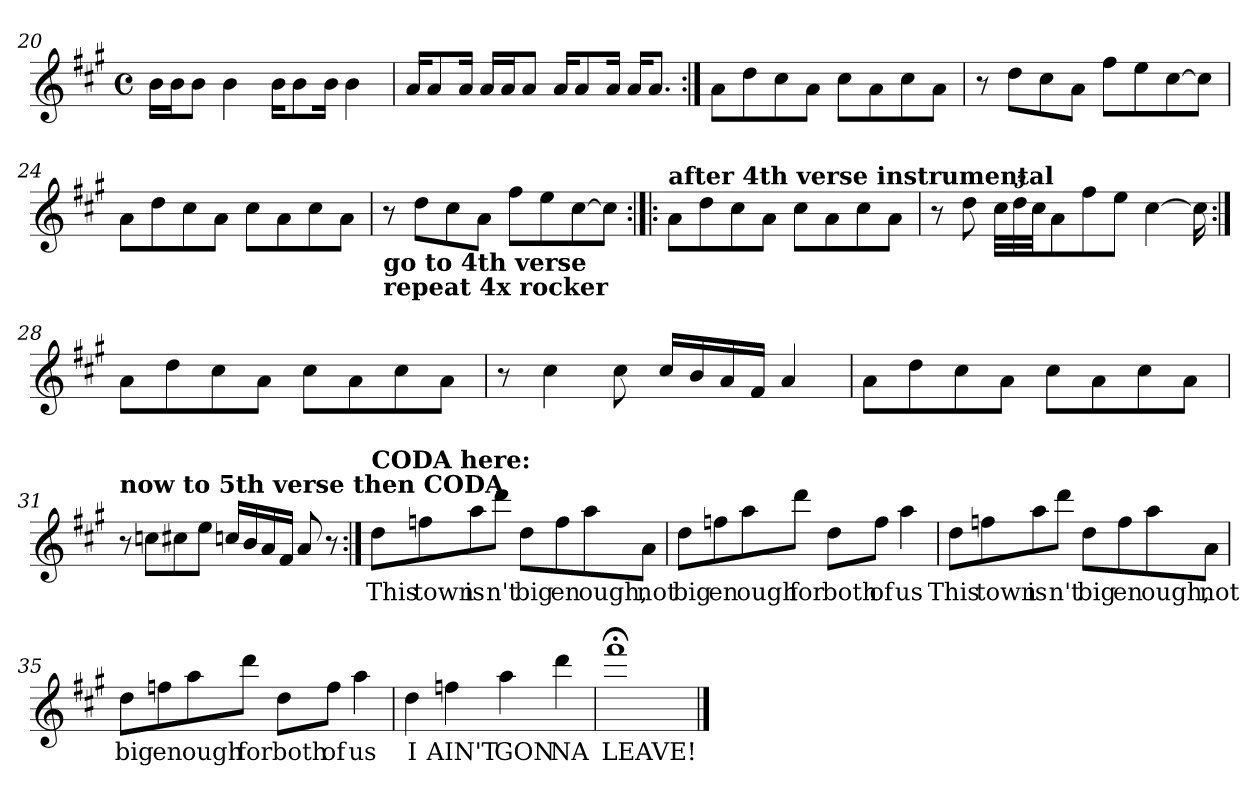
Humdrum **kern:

**kern	**text
*part1	*part1
*staff1	*staff1
*clefG2	*
*k[f#c#g#]	*
*A:	*
*M4/4	*
*met(c)	*
=20	=20
16b\LL	.
16b\J	.
8b\J	.
4b\	.
16b\KL	.
8b\	.
16b\Jk	.
4b\	.
=21	=21
16a/KL	.
8a/	.
16a/Jk	.
16a/LL	.
16a/J	.
8a/J	.
16a/KL	.
8a/	.
16a/Jk	.
16a/KL	.
8.a/J	.
!!LO:PB:g=z
=22:|!	=22:|!
8a\L	.
8dd\	.
8cc#\	.
8a\J	.
8cc#\L	.
8a\	.
8cc#\	.
8a\J	.
=23	=23
8r	.
8dd\L	.
8cc#\	.
8a\J	.
8ff#\L	.
8ee\	.
[8cc#\	.
8cc#\J]	.
=24	=24
8a\L	.
8dd\	.
8cc#\	.
8a\J	.
8cc#\L	.
8a\	.
8cc#\	.
8a\J	.
=25	=25
!LO:TX:b:B:t=go to 4th verse	!
!LO:TX:b:B:t=repeat 4x rocker	!
8r	.
8dd\L	.
8cc#\	.
8a\J	.
8ff#\L	.
8ee\	.
[8cc#\	.
8cc#\J]	.
!!LO:LB:g=z
=26:|!|:	=26:|!|:
!LO:TX:a:B:t=after 4th verse instrumental	!
8a\L	.
8dd\	.
8cc#\	.
8a\J	.
8cc#\L	.
8a\	.
8cc#\	.
8a\J	.
=27	=27
8r	.
8dd\	.
48cc#\LL	.
48dd\	.
48cc#\J	.
8a\	.
8ff#\	.
8ee\J	.
[4cc#\	.
16cc#\]	.
!!LO:LB:g=z
=28:|!	=28:|!
8a\L	.
8dd\	.
8cc#\	.
8a\J	.
8cc#\L	.
8a\	.
8cc#\	.
8a\J	.
=29	=29
8r	.
4cc#\	.
8cc#\	.
16cc#/LL	.
16b/	.
16a/	.
16f#/JJ	.
4a/	.
=30	=30
8a\L	.
8dd\	.
8cc#\	.
8a\J	.
8cc#\L	.
8a\	.
8cc#\	.
8a\J	.
=31	=31
!LO:TX:a:B:t=now to 5th verse then CODA	!
8r	.
8ccn\L	.
8cc#X\	.
8ee\J	.
16ccn/LL	.
16b/	.
16a/	.
16f#/JJ	.
8a/	.
8r	.
!!LO:LB:g=z
=32:|!	=32:|!
!LO:TX:a:B:t=CODA here&colon;	!
8dd\L	This
8ffn\	town
8aa\	is
8ddd\J	n't
8dd\L	big
8ff\	en
8aa\	ough,
8a\J	not
=33	=33
8dd\L	big
8ffn\	en
8aa\	ough
8ddd\J	for
8dd\L	both
8ff\J	of
4aa\	us
=34	=34
8dd\L	This
8ffn\	town
8aa\	is
8ddd\J	n't
8dd\L	big
8ff\	en
8aa\	ough,
8a\J	not
!!LO:LB:g=z
=35	=35
8dd\L	big
8ffn\	en
8aa\	ough
8ddd\J	for
8dd\L	both
8ff\J	of
4aa\	us
=36	=36
4dd\	I
4ffn\	AIN'T
4aa\	GON
4ddd\	NA
=37	=37
1fff#;<	LEAVE!
==	==
*-	*-
